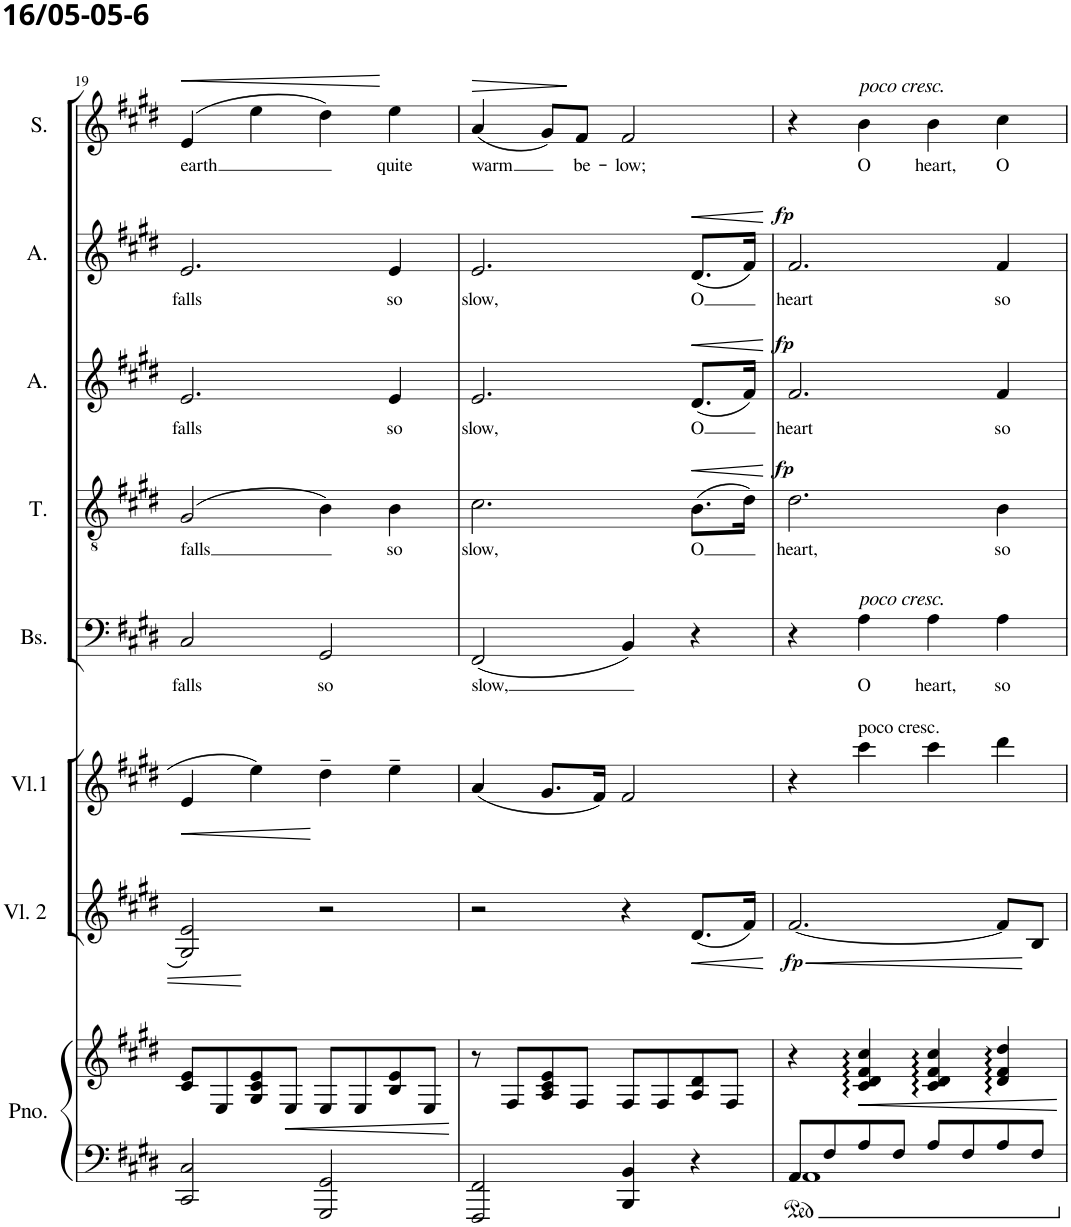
**kern	**kern	**dynam	**kern	**dynam	**kern	**dynam	**kern	**text	**kern	**text	**dynam	**kern	**text	**dynam	**kern	**text	**dynam	**kern	**text	**dynam
*part8	*part8	*part8	*part7	*part7	*part6	*part6	*part5	*part5	*part4	*part4	*part4	*part3	*part3	*part3	*part2	*part2	*part2	*part1	*part1	*part1
*staff9	*staff8	*staff8/9	*staff7	*staff7	*staff6	*staff6	*staff5	*staff5	*staff4	*staff4	*staff4	*staff3	*staff3	*staff3	*staff2	*staff2	*staff2	*staff1	*staff1	*staff1
*I"Piano	*	*	*I"Viool 2	*	*I"Viool 1	*	*I"Bas	*	*I"Tenor	*	*	*I"Alt	*	*	*I"Alt	*	*	*I"Sopraan	*	*
*I'Pno.	*	*	*I'Vl. 2	*	*I'Vl.1	*	*I'Bs.	*	*I'T.	*	*	*I'A.	*	*	*I'A.	*	*	*I'S.	*	*
!!LO:PB:g=z
*clefF4	*clefG2	*	*clefG2	*	*clefG2	*	*clefF4	*	*clefGv2	*	*	*clefG2	*	*	*clefG2	*	*	*clefG2	*	*
*k[f#c#g#d#]	*k[f#c#g#d#]	*	*k[f#c#g#d#]	*	*k[f#c#g#d#]	*	*k[f#c#g#d#]	*	*k[f#c#g#d#]	*	*	*k[f#c#g#d#]	*	*	*k[f#c#g#d#]	*	*	*k[f#c#g#d#]	*	*
*M4/4	*M4/4	*	*M4/4	*	*M4/4	*	*M4/4	*	*M4/4	*	*	*M4/4	*	*	*M4/4	*	*	*M4/4	*	*
=19	=19	=19	=19	=19	=19	=19	=19	=19	=19	=19	=19	=19	=19	=19	=19	=19	=19	=19	=19	=19
!	!	!	!	!	!	!LO:HP:b	!	!LO:LY:b	!	!LO:LY:b	!	!	!LO:LY:b	!	!	!LO:LY:b	!	!	!LO:LY:b	!LO:HP:b
2CC#/ 2C#/	8c#/ 8e/L	.	2G#/ 2e/	.	4e/	<	2C#/	falls	(2G#/	falls	.	2.e/	falls	.	2.e/	falls	.	(4e/	earth	<
.	8E/	.	.	.	.	.	.	.	.	.	.	.	.	.	.	.	.	.	.	.
.	8G#/ 8c#/ 8e/	.	.	.	4ee\	.	.	.	.	.	.	.	.	.	.	.	.	4ee\	.	.
!	!	!LO:HP:b	!	!	!	!	!	!	!	!	!	!	!	!	!	!	!	!	!	!
.	8E/J	<	.	.	.	.	.	.	.	.	.	.	.	.	.	.	.	.	.	.
!	!	!	!	!	!	!	!	!LO:LY:b	!	!	!	!	!	!	!	!	!	!	!	!
2GGG#/ 2GG#/	8E/L	.	2r	.	4dd#~\	[	2GG#/	so	4B\)	.	.	.	.	.	.	.	.	4dd#\)	.	.
.	8E/	.	.	.	.	.	.	.	.	.	.	.	.	.	.	.	.	.	.	.
!	!	!	!	!	!	!	!	!	!	!LO:LY:b	!	!	!LO:LY:b	!	!	!LO:LY:b	!	!	!LO:LY:b	!
.	8B/ 8e/	.	.	.	4ee~\	.	.	.	4B\	so	.	4e/	so	.	4e/	so	.	4ee\	quite	[
.	8E/J	.	.	.	.	.	.	.	.	.	.	.	.	.	.	.	.	.	.	.
.	.	[	.	.	.	.	.	.	.	.	.	.	.	.	.	.	.	.	.	.
=20	=20	=20	=20	=20	=20	=20	=20	=20	=20	=20	=20	=20	=20	=20	=20	=20	=20	=20	=20	=20
!	!	!	!	!	!	!	!	!LO:LY:b	!	!LO:LY:b	!	!	!LO:LY:b	!	!	!LO:LY:b	!	!	!LO:LY:b	!LO:HP:b
2FFF#/ 2FF#/	8r	.	2r	.	(4a/	.	(2FF#/	slow,	2.c#\	slow,	.	2.e/	slow,	.	2.e/	slow,	.	(4a/	warm	>
.	8F#/L	.	.	.	.	.	.	.	.	.	.	.	.	.	.	.	.	.	.	.
.	8A/ 8c#/ 8e/	.	.	.	8.g#/L	.	.	.	.	.	.	.	.	.	.	.	.	8g#/L)	.	.
!	!	!	!	!	!	!	!	!	!	!	!	!	!	!	!	!	!	!	!LO:LY:b	!
.	8F#/J	.	.	.	.	.	.	.	.	.	.	.	.	.	.	.	.	8f#/J	be-	]
.	.	.	.	.	16f#/Jk)	.	.	.	.	.	.	.	.	.	.	.	.	.	.	.
!	!	!	!	!	!	!	!	!	!	!	!	!	!	!	!	!	!	!	!LO:LY:b	!
4BBB/ 4BB/	8F#/L	.	4r	.	2f#/	.	4BB/)	.	.	.	.	.	.	.	.	.	.	2f#/	-low;	.
.	8F#/	.	.	.	.	.	.	.	.	.	.	.	.	.	.	.	.	.	.	.
!	!	!	!	!LO:HP:b	!	!	!	!	!	!LO:LY:b	!LO:HP:b	!	!LO:LY:b	!LO:HP:b	!	!LO:LY:b	!LO:HP:b	!	!	!
4r	8A/ 8d#/	.	(8.d#/L	<	.	.	4r	.	(8.B\L	O	<	(8.d#/L	O	<	(8.d#/L	O	<	.	.	.
.	8F#/J	.	.	.	.	.	.	.	.	.	.	.	.	.	.	.	.	.	.	.
.	.	.	16f#/Jk)	.	.	.	.	.	16d#\Jk)	.	.	16f#/Jk)	.	.	16f#/Jk)	.	.	.	.	.
.	.	.	.	[	.	.	.	.	.	.	[	.	.	[	.	.	[	.	.	.
=21	=21	=21	=21	=21	=21	=21	=21	=21	=21	=21	=21	=21	=21	=21	=21	=21	=21	=21	=21	=21
*^	*	*	*	*	*	*	*	*	*	*	*	*	*	*	*	*	*	*	*	*
!	!	!	!	!	!LO:HP:b	!	!	!	!	!	!LO:LY:b	!	!	!LO:LY:b	!	!	!LO:LY:b	!	!	!	!
!	!	!	!	!	!LO:DY:n=1:b	!	!	!	!	!	!	!LO:DY:a	!	!	!LO:DY:a	!	!	!LO:DY:a	!	!	!
8AA/L	1AA	4r	.	[2.f#/	< fp	4r	.	4r	.	2.d#\	heart,	fp	2.f#/	heart	fp	2.f#/	heart	fp	4r	.	.
8F#/	.	.	.	.	.	.	.	.	.	.	.	.	.	.	.	.	.	.	.	.	.
!	!	!	!	!	!	!	!	!	!	!	!	!	!	!	!	!	!	!	!LO:TX:a:i:t=poco cresc.	!	!
!	!	!	!	!	!	!	!	!LO:TX:a:i:t=poco cresc.	!	!	!	!	!	!	!	!	!	!	!	!	!
!	!	!	!	!	!	!LO:TX:a:t=poco cresc.	!	!	!	!	!	!	!	!	!	!	!	!	!	!	!
!	!	!	!LO:HP:b	!	!	!	!	!	!LO:LY:b	!	!	!	!	!	!	!	!	!	!	!LO:LY:b	!
8A/	.	4c#/ 4d#/ 4f#/ 4cc#/	<	.	.	4ccc#\	.	4A\	O	.	.	.	.	.	.	.	.	.	4b\	O	.
8F#/J	.	.	.	.	.	.	.	.	.	.	.	.	.	.	.	.	.	.	.	.	.
!	!	!	!	!	!	!	!	!	!LO:LY:b	!	!	!	!	!	!	!	!	!	!	!LO:LY:b	!
8A/L	.	4c#/ 4d#/ 4f#/ 4cc#/	.	.	.	4ccc#\	.	4A\	heart,	.	.	.	.	.	.	.	.	.	4b\	heart,	.
8F#/	.	.	.	.	.	.	.	.	.	.	.	.	.	.	.	.	.	.	.	.	.
!	!	!	!	!	!	!	!	!	!LO:LY:b	!	!LO:LY:b	!	!	!LO:LY:b	!	!	!LO:LY:b	!	!	!LO:LY:b	!
8A/	.	4d#/ 4f#/ 4dd#/	.	8f#/L]	.	4ddd#\	.	4A\	so	4B\	so	.	4f#/	so	.	4f#/	so	.	4cc#\	O	.
8F#/J	.	.	.	8B/J	[	.	.	.	.	.	.	.	.	.	.	.	.	.	.	.	.
*v	*v	*	*	*	*	*	*	*	*	*	*	*	*	*	*	*	*	*	*	*	*
.	.	[	.	.	.	.	.	.	.	.	.	.	.	.	.	.	.	.	.	.
=	=	=	=	=	=	=	=	=	=	=	=	=	=	=	=	=	=	=	=	=
*-	*-	*-	*-	*-	*-	*-	*-	*-	*-	*-	*-	*-	*-	*-	*-	*-	*-	*-	*-	*-
